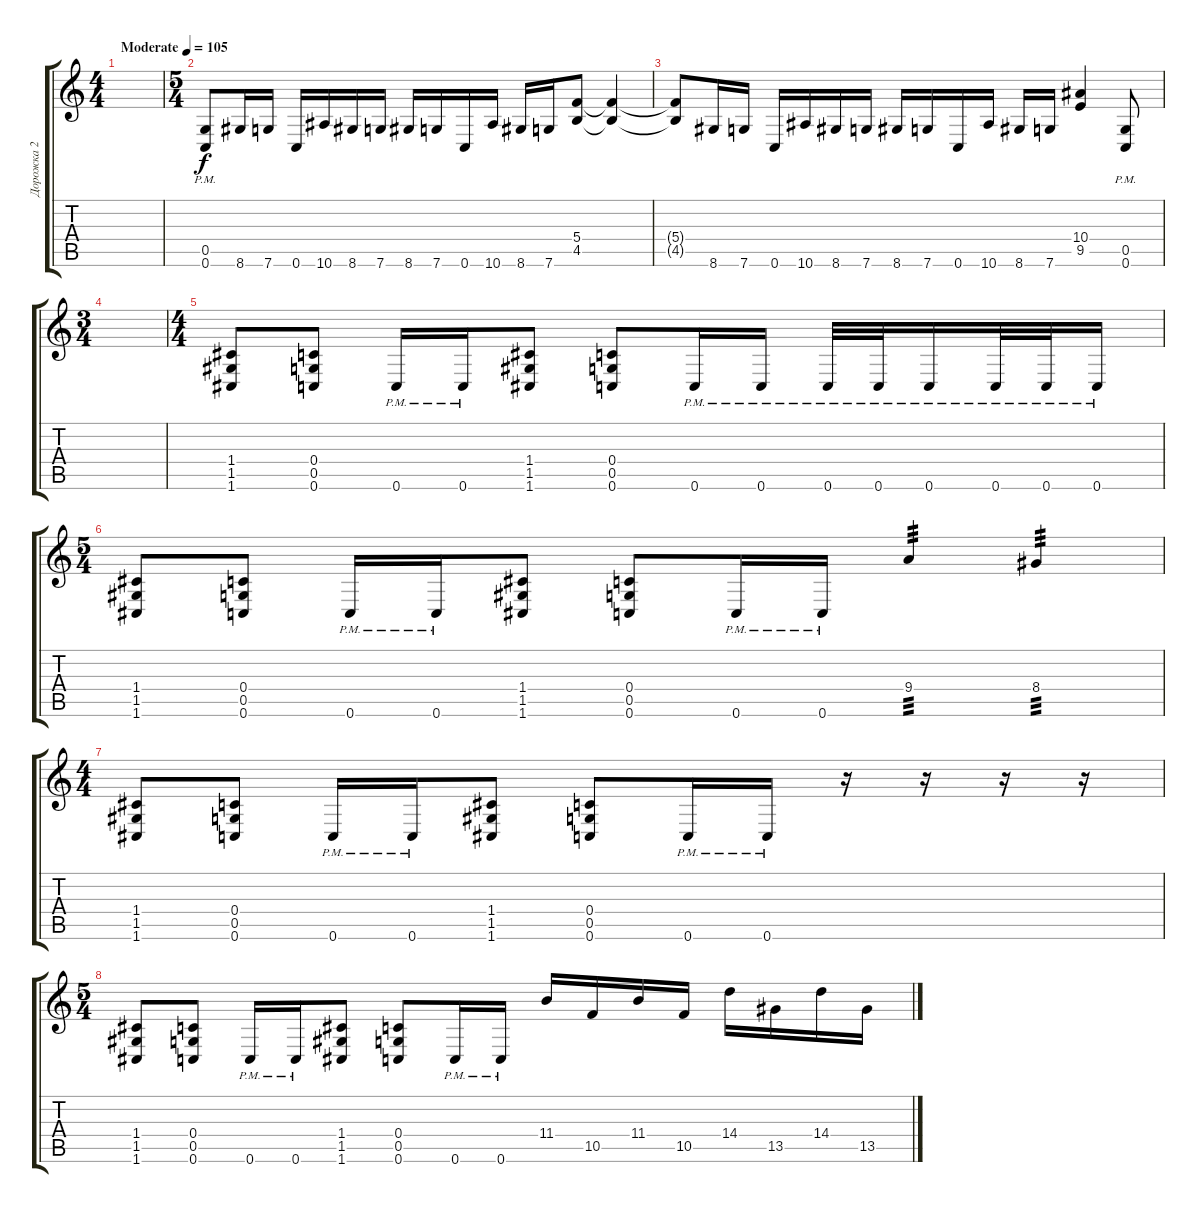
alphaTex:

\track ("Дорожка 2" "Дорожка 2") {instrument distortionguitar}
\staff {score tabs}
\tuning (D4 A3 F3 C3 G2 C2) {hide}
\ts (4 4)
\tempo (105 "Moderate")
\clef g2
\ks c
|
\ts (5 4)
(0.5{pm} 0.6{pm}).8 8.6.16 7.6.16 0.6.16 10.6.16 8.6.16 7.6.16 8.6.16 7.6.16 0.6.16 10.6.16 8.6.16 7.6.16 (5.4 4.5).8 (5.4{t} 4.5{t}).4 |
(5.4{t} 4.5{t}).8 8.6.16 7.6.16 0.6.16 10.6.16 8.6.16 7.6.16 8.6.16 7.6.16 0.6.16 10.6.16 8.6.16 7.6.16 (10.4 9.5).4 (0.5{pm} 0.6{pm}).8 |
\ts (3 4)
|
\ts (4 4)
(1.4 1.5 1.6).8 (0.4 0.5 0.6).8 0.6{pm}.16 0.6{pm}.16 (1.4 1.5 1.6).8 (0.4 0.5 0.6).8 0.6{pm}.16 0.6{pm}.16 0.6{pm}.32 0.6{pm}.32 0.6{pm}.16 0.6{pm}.32 0.6{pm}.32 0.6{pm}.16 |
\ts (5 4)
(1.4 1.5 1.6).8 (0.4 0.5 0.6).8 0.6{pm}.16 0.6{pm}.16 (1.4 1.5 1.6).8 (0.4 0.5 0.6).8 0.6{pm}.16 0.6{pm}.16 9.4.4{tp 3} 8.4.4{tp 3} |
\ts (4 4)
(1.4 1.5 1.6).8 (0.4 0.5 0.6).8 0.6{pm}.16 0.6{pm}.16 (1.4 1.5 1.6).8 (0.4 0.5 0.6).8 0.6{pm}.16 0.6{pm}.16 r.16 r.16 r.16 r.16 |
\ts (5 4)
(1.4 1.5 1.6).8 (0.4 0.5 0.6).8 0.6{pm}.16 0.6{pm}.16 (1.4 1.5 1.6).8 (0.4 0.5 0.6).8 0.6{pm}.16 0.6{pm}.16 11.4.16 10.5.16 11.4.16 10.5.16 14.4.16 13.5.16 14.4.16 13.5.16
